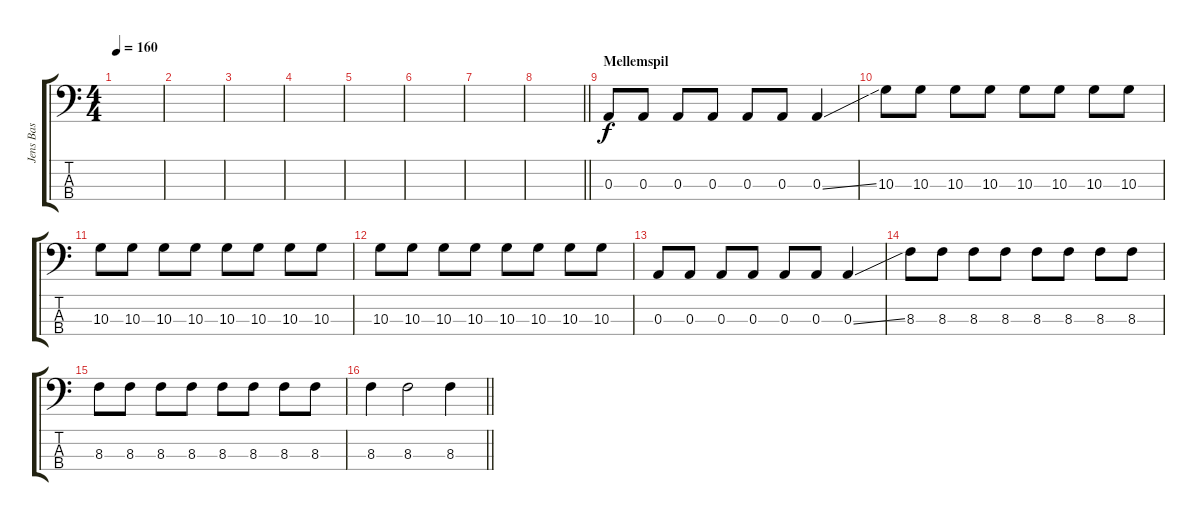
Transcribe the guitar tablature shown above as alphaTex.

\track ("Jens Bas" "Jens Bas") {instrument electricbasspick}
\staff {score tabs}
\tuning (G2 D2 A1 E1) {hide}
\ts (4 4)
\tempo 160
\clef f4
\ks c
|
|
|
|
|
|
|
\barLineRight lightlight
|
\section ("" "Mellemspil")
0.3.8 0.3.8 0.3.8 0.3.8 0.3.8 0.3.8 0.3{ss}.4 |
10.3.8 10.3.8 10.3.8 10.3.8 10.3.8 10.3.8 10.3.8 10.3.8 |
10.3.8 10.3.8 10.3.8 10.3.8 10.3.8 10.3.8 10.3.8 10.3.8 |
10.3.8 10.3.8 10.3.8 10.3.8 10.3.8 10.3.8 10.3.8 10.3.8 |
0.3.8 0.3.8 0.3.8 0.3.8 0.3.8 0.3.8 0.3{ss}.4 |
8.3.8 8.3.8 8.3.8 8.3.8 8.3.8 8.3.8 8.3.8 8.3.8 |
8.3.8 8.3.8 8.3.8 8.3.8 8.3.8 8.3.8 8.3.8 8.3.8 |
\barLineRight lightlight
8.3.4 8.3.2 8.3{ss}.4
